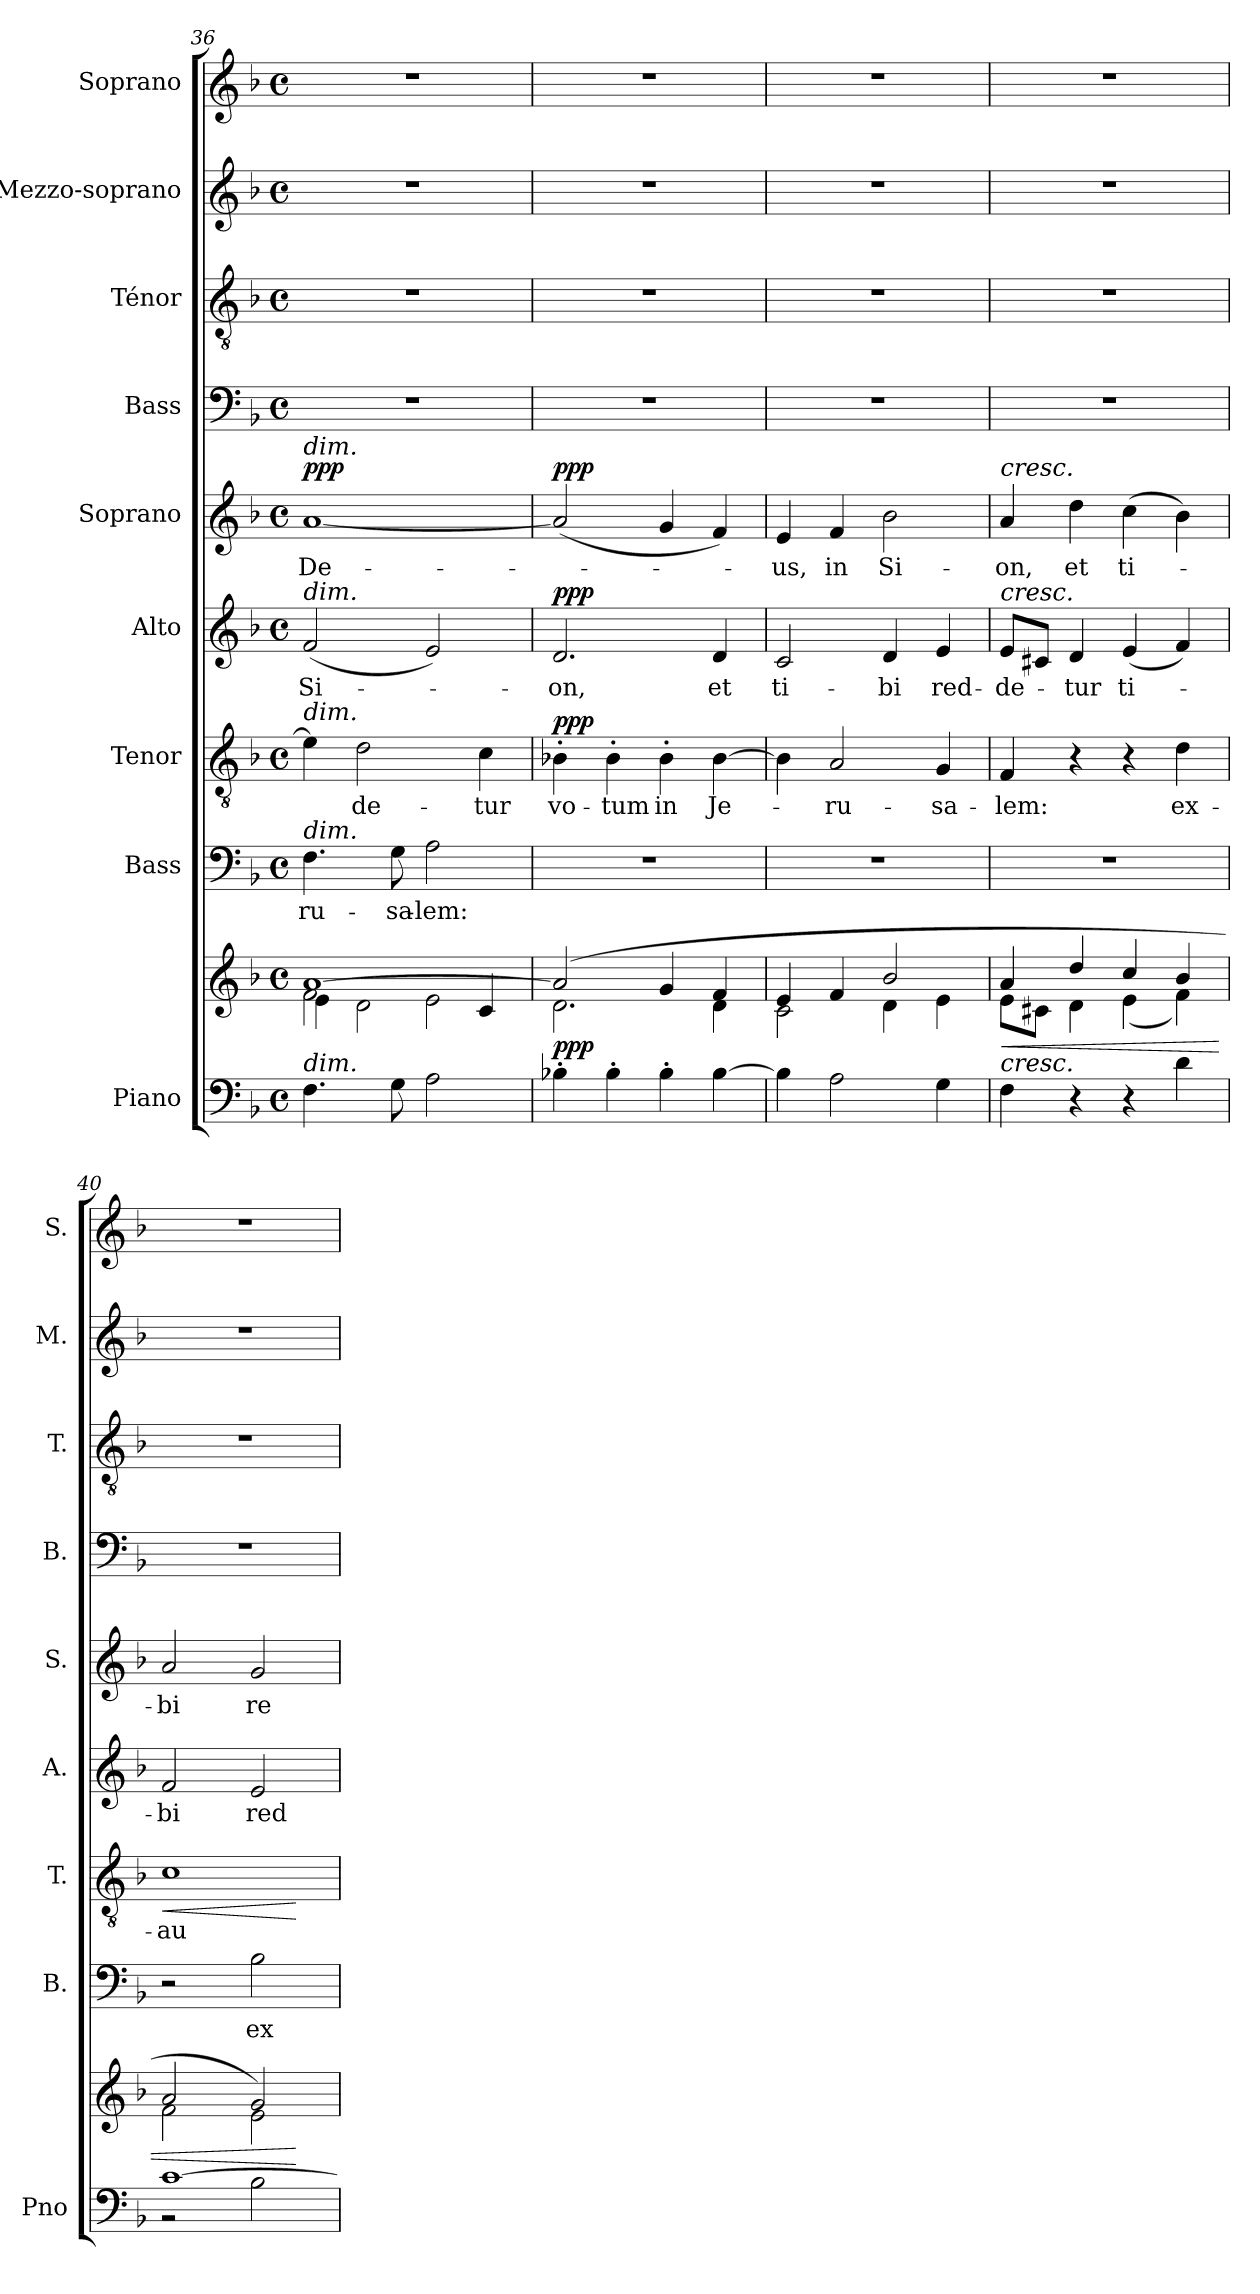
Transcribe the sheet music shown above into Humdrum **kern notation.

**kern	**kern	**dynam	**kern	**text	**kern	**text	**dynam	**kern	**text	**dynam	**kern	**text	**dynam	**kern	**kern	**kern	**kern
*part9	*part9	*part9	*part8	*part8	*part7	*part7	*part7	*part6	*part6	*part6	*part5	*part5	*part5	*part4	*part3	*part2	*part1
*staff10	*staff9	*staff9/10	*staff8	*staff8	*staff7	*staff7	*staff7	*staff6	*staff6	*staff6	*staff5	*staff5	*staff5	*staff4	*staff3	*staff2	*staff1
*I"Piano	*	*	*I"Bass	*	*I"Tenor	*	*	*I"Alto	*	*	*I"Soprano	*	*	*I"Bass	*I"Ténor	*I"Mezzo-soprano	*I"Soprano
*I'Pno	*	*	*I'B.	*	*I'T.	*	*	*I'A.	*	*	*I'S.	*	*	*I'B.	*I'T.	*I'M.	*I'S.
!!LO:LB:g=z
*clefF4	*clefG2	*	*clefF4	*	*clefGv2	*	*	*clefG2	*	*	*clefG2	*	*	*clefF4	*clefGv2	*clefG2	*clefG2
*k[b-]	*k[b-]	*	*k[b-]	*	*k[b-]	*	*	*k[b-]	*	*	*k[b-]	*	*	*k[b-]	*k[b-]	*k[b-]	*k[b-]
*M4/4	*M4/4	*	*M4/4	*	*M4/4	*	*	*M4/4	*	*	*M4/4	*	*	*M4/4	*M4/4	*M4/4	*M4/4
*met(c)	*met(c)	*	*met(c)	*	*met(c)	*	*	*met(c)	*	*	*met(c)	*	*	*met(c)	*met(c)	*met(c)	*met(c)
=36	=36	=36	=36	=36	=36	=36	=36	=36	=36	=36	=36	=36	=36	=36	=36	=36	=36
*	*^	*	*	*	*	*	*	*	*	*	*	*	*	*	*	*	*
*	*	*^	*	*	*	*	*	*	*	*	*	*	*	*	*	*	*	*
!	!	!	!	!	!	!	!	!	!	!	!	!	!LO:TX:a:i:t=dim.	!	!	!	!	!	!
!	!	!	!	!	!	!	!	!	!	!LO:TX:a:i:t=dim.	!	!	!	!	!	!	!	!	!
!	!	!	!	!	!	!	!LO:TX:a:i:t=dim.	!	!	!	!	!	!	!	!	!	!	!	!
!	!	!	!	!	!LO:TX:a:i:t=dim.	!	!	!	!	!	!	!	!	!	!	!	!	!	!
!LO:TX:a:i:t=dim.	!	!	!	!	!	!	!	!	!	!	!	!	!	!	!	!	!	!	!
!	!	!	!	!	!	!LO:LY:b	!	!	!	!	!LO:LY:b	!	!	!LO:LY:b	!LO:DY:a	!	!	!	!
4.F\	[1a	2f\	4e\	.	4.F\	-ru-	4e\]	.	.	(>2f/	Si-	.	[1a	De-	ppp	1r	1r	1r	1r
!	!	!	!	!	!	!	!	!LO:LY:b	!	!	!	!	!	!	!	!	!	!	!
.	.	.	2d\	.	.	.	2d\	-de-	.	.	.	.	.	.	.	.	.	.	.
!	!	!	!	!	!	!LO:LY:b	!	!	!	!	!	!	!	!	!	!	!	!	!
8G\	.	.	.	.	8G\	-sa-	.	.	.	.	.	.	.	.	.	.	.	.	.
!	!	!	!	!	!	!LO:LY:b	!	!	!	!	!	!	!	!	!	!	!	!	!
2A\	.	2e\	.	.	2A\	-lem:	.	.	.	2e/)	.	.	.	.	.	.	.	.	.
!	!	!	!	!	!	!	!	!LO:LY:b	!	!	!	!	!	!	!	!	!	!	!
.	.	.	4c/	.	.	.	4c\	-tur	.	.	.	.	.	.	.	.	.	.	.
=37	=37	=37	=37	=37	=37	=37	=37	=37	=37	=37	=37	=37	=37	=37	=37	=37	=37	=37	=37
!	!	!	!	!LO:DY:a=2	!	!	!	!LO:LY:b	!LO:DY:a	!	!LO:LY:b	!LO:DY:a	!	!	!LO:DY:a	!	!	!	!
*	*	*v	*v	*	*	*	*	*	*	*	*	*	*	*	*	*	*	*	*
4B-X'\	(2a/]	2.d\	ppp	1r	.	4B-X'\	vo-	ppp	2.d/	-on,	ppp	(2a/]	.	ppp	1r	1r	1r	1r
!	!	!	!	!	!	!	!LO:LY:b	!	!	!	!	!	!	!	!	!	!	!
4B-'\	.	.	.	.	.	4B-'\	-tum	.	.	.	.	.	.	.	.	.	.	.
!	!	!	!	!	!	!	!LO:LY:b	!	!	!	!	!	!	!	!	!	!	!
4B-'\	4g/	.	.	.	.	4B-'\	in	.	.	.	.	4g/	.	.	.	.	.	.
!	!	!	!	!	!	!	!LO:LY:b	!	!	!LO:LY:b	!	!	!	!	!	!	!	!
[4B-\	4f/	4d\	.	.	.	[4B-\	Je-	.	4d/	et	.	4f/)	.	.	.	.	.	.
=38	=38	=38	=38	=38	=38	=38	=38	=38	=38	=38	=38	=38	=38	=38	=38	=38	=38	=38
!	!	!	!	!	!	!	!	!	!	!LO:LY:b	!	!	!LO:LY:b	!	!	!	!	!
4B-\]	4e/	2c\	.	1r	.	4B-\]	.	.	2c/	ti-	.	4e/	-us,	.	1r	1r	1r	1r
!	!	!	!	!	!	!	!LO:LY:b	!	!	!	!	!	!LO:LY:b	!	!	!	!	!
2A\	4f/	.	.	.	.	2A/	-ru-	.	.	.	.	4f/	in	.	.	.	.	.
!	!	!	!	!	!	!	!	!	!	!LO:LY:b	!	!	!LO:LY:b	!	!	!	!	!
.	2b-/	4d\	.	.	.	.	.	.	4d/	-bi	.	2b-\	Si-	.	.	.	.	.
!	!	!	!	!	!	!	!LO:LY:b	!	!	!LO:LY:b	!	!	!	!	!	!	!	!
4G\	.	4e\	.	.	.	4G/	-sa-	.	4e/	red-	.	.	.	.	.	.	.	.
=39	=39	=39	=39	=39	=39	=39	=39	=39	=39	=39	=39	=39	=39	=39	=39	=39	=39	=39
!	!	!	!	!	!	!	!	!	!	!	!	!LO:TX:a:i:t=cresc.	!	!	!	!	!	!
!	!	!	!	!	!	!	!	!	!LO:TX:a:i:t=cresc.	!	!	!	!	!	!	!	!	!
!LO:TX:a:i:t=cresc.	!	!	!	!	!	!	!	!	!	!	!	!	!	!	!	!	!	!
!	!	!	!LO:HP:b	!	!	!	!LO:LY:b	!	!	!LO:LY:b	!	!	!LO:LY:b	!	!	!	!	!
4F\	4a/	8e\L	<	1r	.	4F/	-lem:	.	8e/L	-de-	.	4a/	-on,	.	1r	1r	1r	1r
.	.	8c#X\J	.	.	.	.	.	.	8c#X/J	.	.	.	.	.	.	.	.	.
!	!	!	!	!	!	!	!	!	!	!LO:LY:b	!	!	!LO:LY:b	!	!	!	!	!
4r	4dd/	4d\	.	.	.	4r	.	.	4d/	-tur	.	4dd\	et	.	.	.	.	.
!	!	!	!	!	!	!	!	!	!	!LO:LY:b	!	!	!LO:LY:b	!	!	!	!	!
4r	4cc/	(4e\	.	.	.	4r	.	.	(4e/	ti-	.	(4cc\	ti-	.	.	.	.	.
!	!	!	!	!	!	!	!LO:LY:b	!	!	!	!	!	!	!	!	!	!	!
4d\	4b-/	4f\)	.	.	.	4d\	ex-	.	4f/)	.	.	4b-\)	.	.	.	.	.	.
=40	=40	=40	=40	=40	=40	=40	=40	=40	=40	=40	=40	=40	=40	=40	=40	=40	=40	=40
*^	*	*	*	*	*	*	*	*	*	*	*	*	*	*	*	*	*	*
!	!	!	!	!	!	!	!	!LO:LY:b	!LO:HP:b	!	!LO:LY:b	!	!	!LO:LY:b	!	!	!	!	!
[1c	2r	2a/	2f\	.	2r	.	1c	-au-	<	2f/	-bi	.	2a/	-bi	.	1r	1r	1r	1r
!	!	!	!	!	!	!LO:LY:b	!	!	!	!	!LO:LY:b	!	!	!LO:LY:b	!	!	!	!	!
.	2B-\	2g/)	2e\	.	2B-\	ex-	.	.	.	2e/	red-	.	2g/	re-	.	.	.	.	.
*v	*v	*	*	*	*	*	*	*	*	*	*	*	*	*	*	*	*	*	*
*	*v	*v	*	*	*	*	*	*	*	*	*	*	*	*	*	*	*	*
.	.	[	.	.	.	.	[	.	.	.	.	.	.	.	.	.	.
=	=	=	=	=	=	=	=	=	=	=	=	=	=	=	=	=	=
*-	*-	*-	*-	*-	*-	*-	*-	*-	*-	*-	*-	*-	*-	*-	*-	*-	*-
